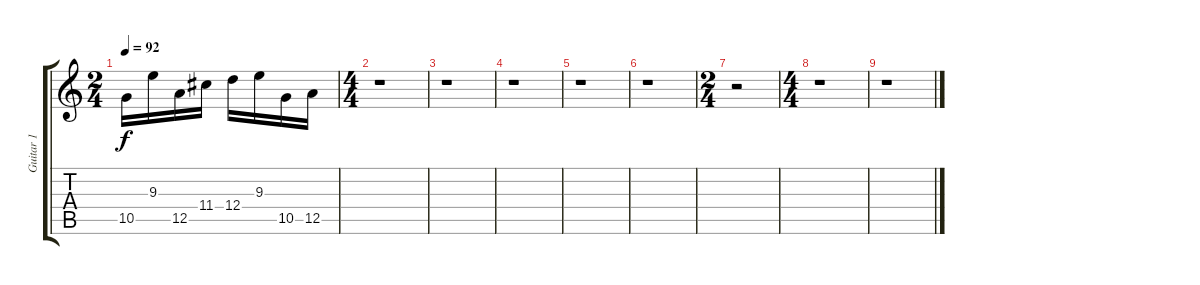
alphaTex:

\track ("Guitar 1" "Guitar 1") {instrument distortionguitar}
\staff {score tabs}
\tuning (E4 B3 G3 D3 A2 E2) {hide}
\ts (2 4)
\tempo 92
\clef g2
\ks c
10.5.16{dy f} 9.3.16 12.5.16 11.4.16 12.4.16 9.3.16 10.5.16 12.5.16 |
\ts (4 4)
r.1 |
r.1 |
r.1 |
r.1 |
r.1 |
\ts (2 4)
r.2 |
\ts (4 4)
r.1 |
r.1
